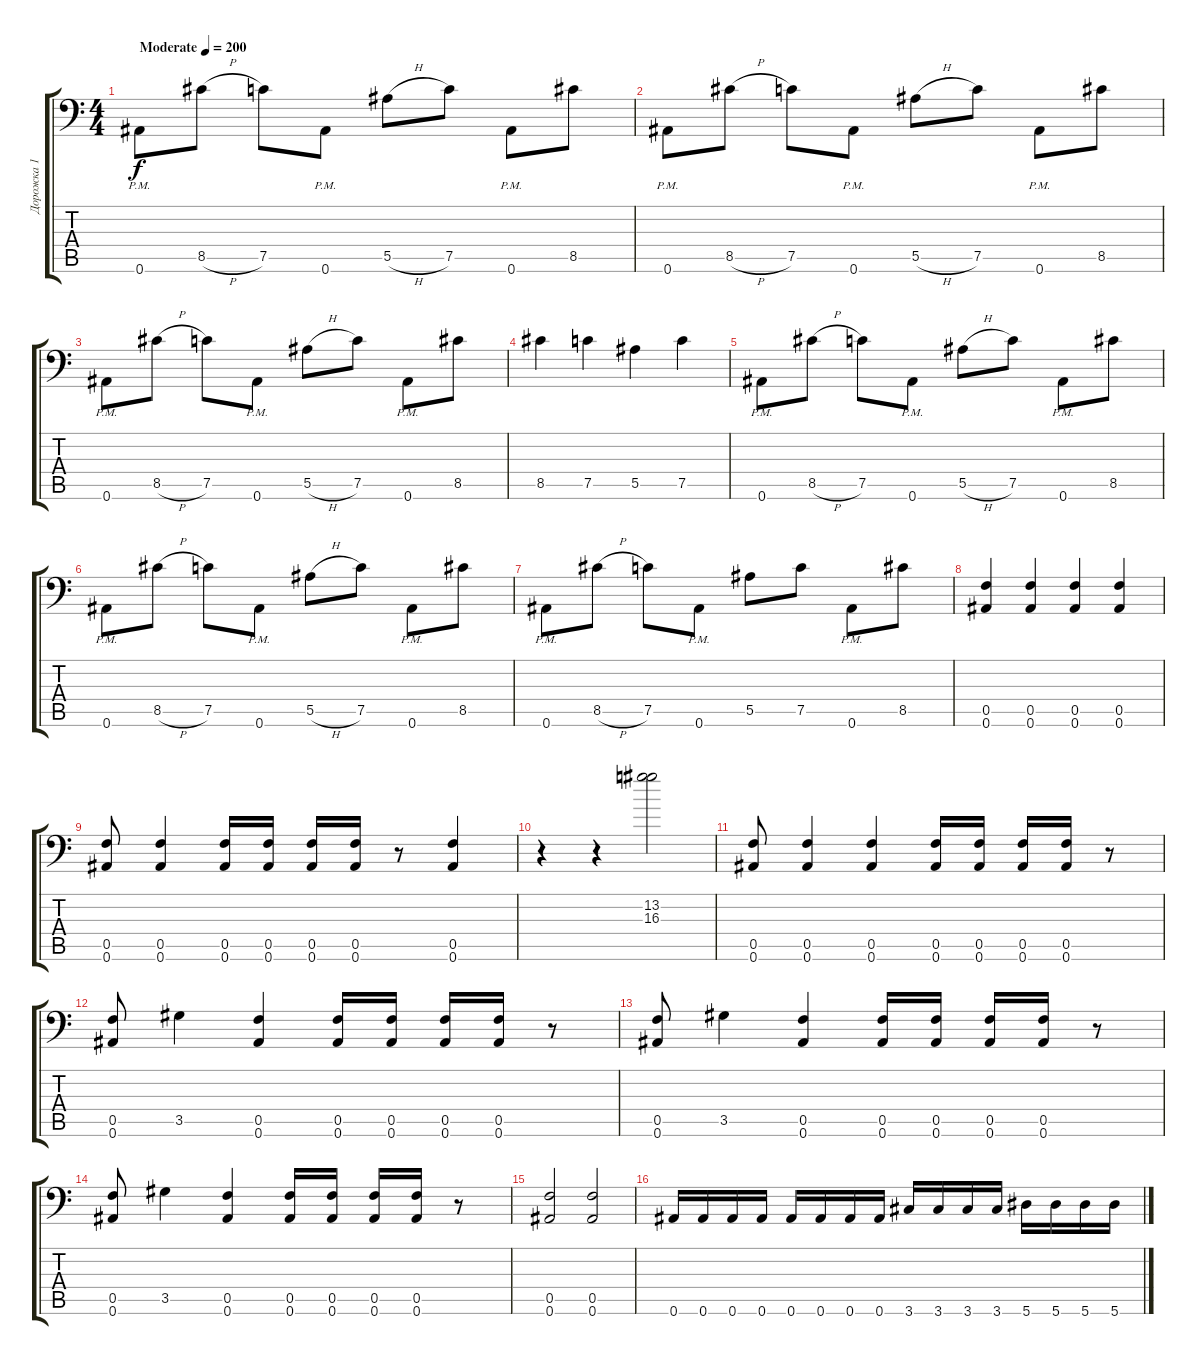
\track ("Дорожка 1" "Дорожка 1") {instrument distortionguitar}
\staff {score tabs}
\tuning (C4 G3 Eb3 Bb2 F2 Bb1) {hide}
\ts (4 4)
\tempo (200 "Moderate")
\clef f4
\ks c
0.6{pm}.8{dy f instrument distortionguitar} 8.5{h}.8 7.5.8 0.6{pm}.8 5.5{h}.8 7.5.8 0.6{pm}.8 8.5.8 |
0.6{pm}.8 8.5{h}.8 7.5.8 0.6{pm}.8 5.5{h}.8 7.5.8 0.6{pm}.8 8.5.8 |
0.6{pm}.8 8.5{h}.8 7.5.8 0.6{pm}.8 5.5{h}.8 7.5.8 0.6{pm}.8 8.5.8 |
8.5.4 7.5.4 5.5.4 7.5.4 |
0.6{pm}.8 8.5{h}.8 7.5.8 0.6{pm}.8 5.5{h}.8 7.5.8 0.6{pm}.8 8.5.8 |
0.6{pm}.8 8.5{h}.8 7.5.8 0.6{pm}.8 5.5{h}.8 7.5.8 0.6{pm}.8 8.5.8 |
0.6{pm}.8 8.5{h}.8 7.5.8 0.6{pm}.8 5.5.8 7.5.8 0.6{pm}.8 8.5.8 |
(0.5 0.6).4 (0.5 0.6).4 (0.5 0.6).4 (0.5 0.6).4 |
(0.5 0.6).8 (0.5 0.6).4 (0.5 0.6).16 (0.5 0.6).16 (0.5 0.6).16 (0.5 0.6).16 r.8 (0.5 0.6).4 |
r.4 r.4 (13.2 16.3).2 |
(0.5 0.6).8 (0.5 0.6).4 (0.5 0.6).4 (0.5 0.6).16 (0.5 0.6).16 (0.5 0.6).16 (0.5 0.6).16 r.8 |
(0.5 0.6).8 3.5.4 (0.5 0.6).4 (0.5 0.6).16 (0.5 0.6).16 (0.5 0.6).16 (0.5 0.6).16 r.8 |
(0.5 0.6).8 3.5.4 (0.5 0.6).4 (0.5 0.6).16 (0.5 0.6).16 (0.5 0.6).16 (0.5 0.6).16 r.8 |
(0.5 0.6).8 3.5.4 (0.5 0.6).4 (0.5 0.6).16 (0.5 0.6).16 (0.5 0.6).16 (0.5 0.6).16 r.8 |
(0.5 0.6).2 (0.5 0.6).2 |
0.6.16 0.6.16 0.6.16 0.6.16 0.6.16 0.6.16 0.6.16 0.6.16 3.6.16 3.6.16 3.6.16 3.6.16 5.6.16 5.6.16 5.6.16 5.6.16
